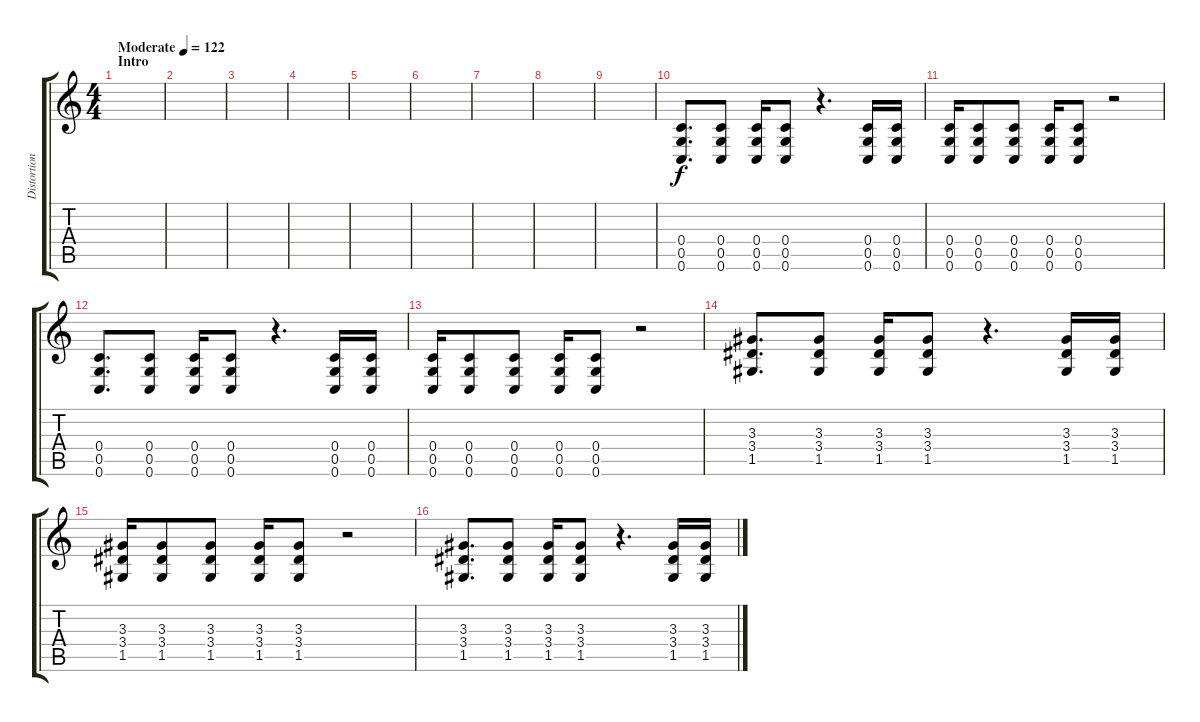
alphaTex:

\track ("Distortion guitar 02" "Distortion") {instrument overdrivenguitar}
\staff {score tabs}
\tuning (D4 A3 F3 C3 G2 C2) {hide}
\ts (4 4)
\section ("" "Intro")
\tempo (122 "Moderate")
\clef g2
\ks c
|
|
|
|
|
|
|
|
|
(0.4 0.5 0.6).8{d} (0.4 0.5 0.6).8 (0.4 0.5 0.6).16 (0.4 0.5 0.6).8 r.4{d} (0.4 0.5 0.6).16 (0.4 0.5 0.6).16 |
(0.4 0.5 0.6).16 (0.4 0.5 0.6).8 (0.4 0.5 0.6).8 (0.4 0.5 0.6).16 (0.4 0.5 0.6).8 r.2 |
(0.4 0.5 0.6).8{d} (0.4 0.5 0.6).8 (0.4 0.5 0.6).16 (0.4 0.5 0.6).8 r.4{d} (0.4 0.5 0.6).16 (0.4 0.5 0.6).16 |
(0.4 0.5 0.6).16 (0.4 0.5 0.6).8 (0.4 0.5 0.6).8 (0.4 0.5 0.6).16 (0.4 0.5 0.6).8 r.2 |
(3.3 3.4 1.5).8{d} (3.3 3.4 1.5).8 (3.3 3.4 1.5).16 (3.3 3.4 1.5).8 r.4{d} (3.3 3.4 1.5).16 (3.3 3.4 1.5).16 |
(3.3 3.4 1.5).16 (3.3 3.4 1.5).8 (3.3 3.4 1.5).8 (3.3 3.4 1.5).16 (3.3 3.4 1.5).8 r.2 |
(3.3 3.4 1.5).8{d} (3.3 3.4 1.5).8 (3.3 3.4 1.5).16 (3.3 3.4 1.5).8 r.4{d} (3.3 3.4 1.5).16 (3.3 3.4 1.5).16
